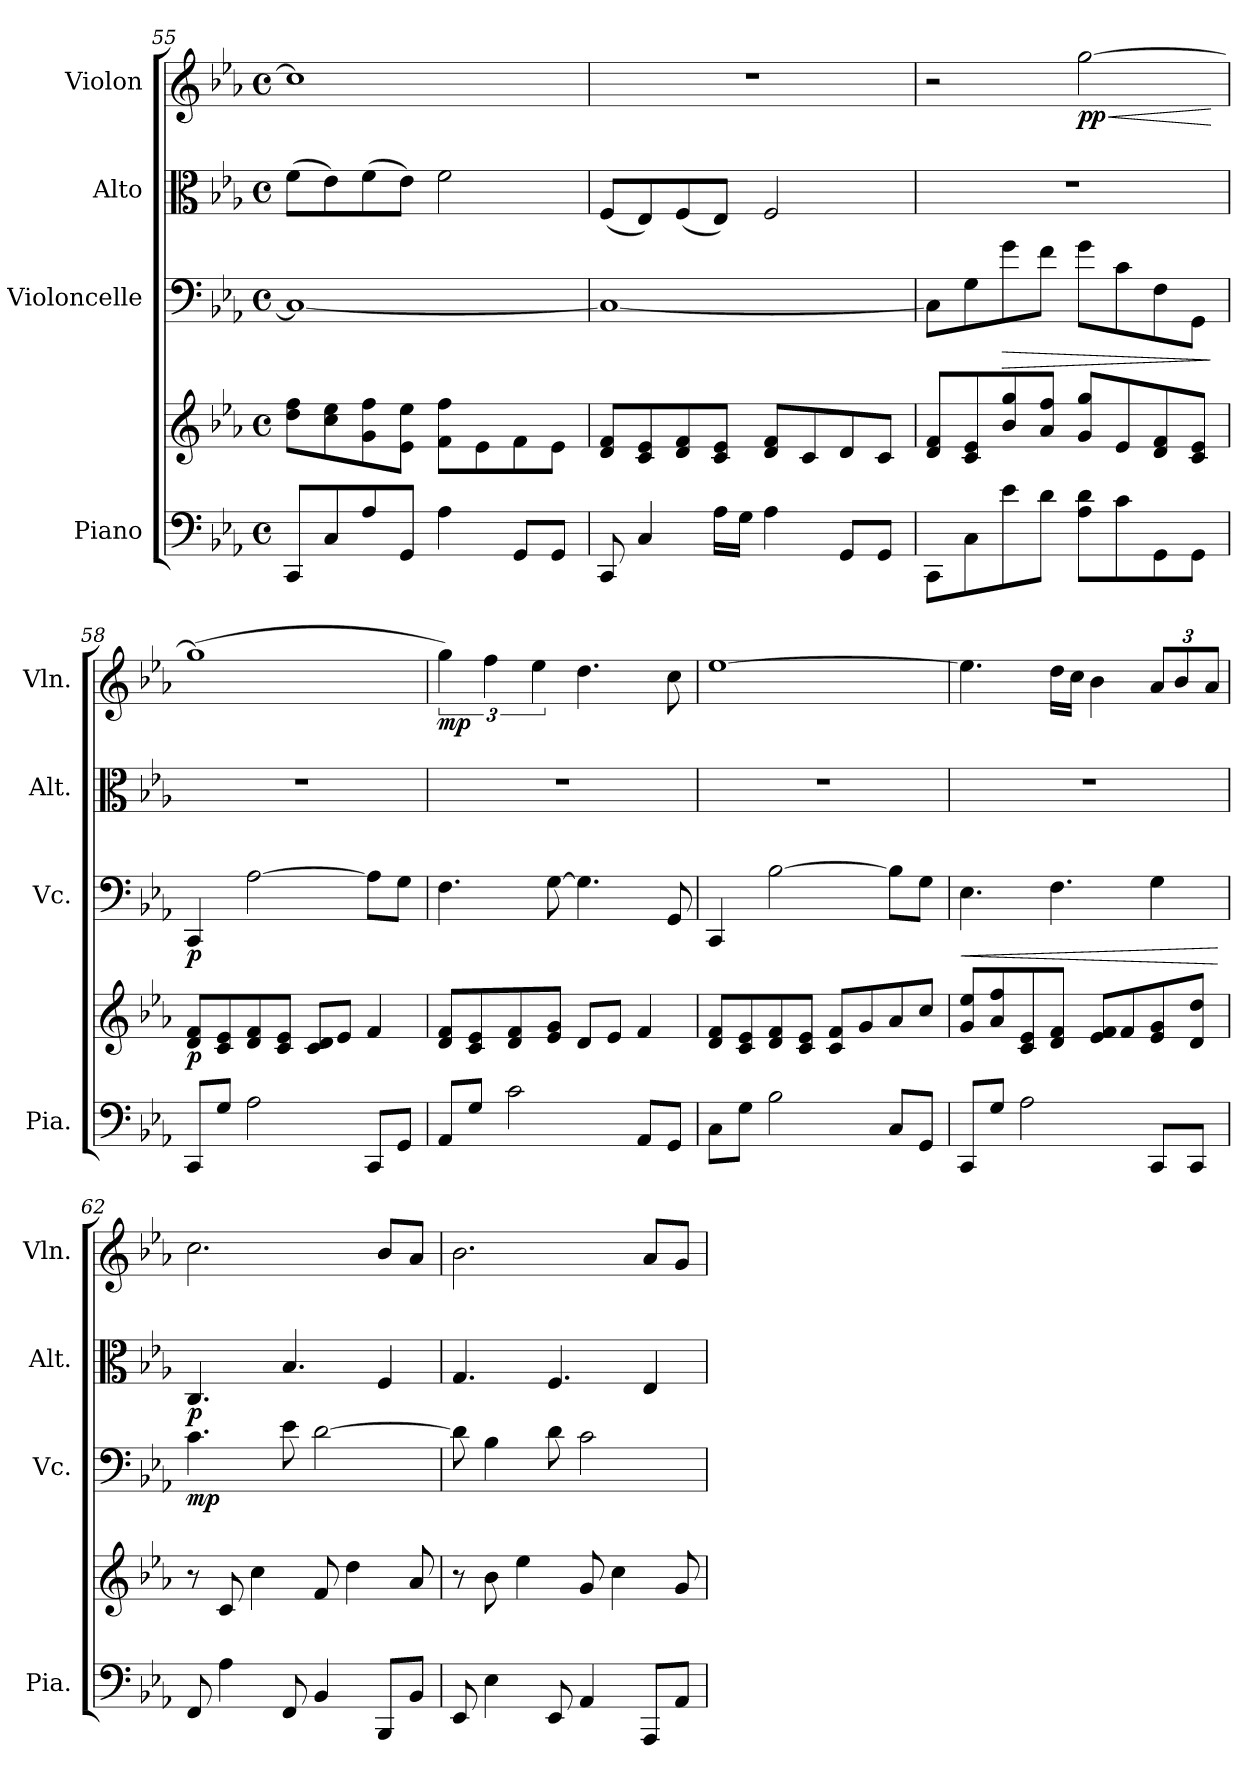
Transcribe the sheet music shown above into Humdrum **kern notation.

**kern	**kern	**dynam	**kern	**dynam	**kern	**dynam	**kern	**dynam
*part4	*part4	*part4	*part3	*part3	*part2	*part2	*part1	*part1
*staff5	*staff4	*staff4/5	*staff3	*staff3	*staff2	*staff2	*staff1	*staff1
*I"Piano	*	*	*I"Violoncelle	*	*I"Alto	*	*I"Violon	*
*I'Pia.	*	*	*I'Vc.	*	*I'Alt.	*	*I'Vln.	*
!!LO:PB:g=z
*clefF4	*clefG2	*	*clefF4	*	*clefC3	*	*clefG2	*
*k[b-e-a-]	*k[b-e-a-]	*	*k[b-e-a-]	*	*k[b-e-a-]	*	*k[b-e-a-]	*
*M4/4	*M4/4	*	*M4/4	*	*M4/4	*	*M4/4	*
*met(c)	*met(c)	*	*met(c)	*	*met(c)	*	*met(c)	*
=55	=55	=55	=55	=55	=55	=55	=55	=55
8CC/L	8dd\ 8ff\L	.	1C_	.	(8f\L	.	1cc]	.
8C/	8cc\ 8ee-\	.	.	.	8e-\)	.	.	.
8A-/	8g\ 8ff\	.	.	.	(8f\	.	.	.
8GG/J	8e-\ 8ee-\J	.	.	.	8e-\J)	.	.	.
4A-\	8f\ 8ff\L	.	.	.	2f\	.	.	.
.	8e-\	.	.	.	.	.	.	.
8GG/L	8f\	.	.	.	.	.	.	.
8GG/J	8e-\J	.	.	.	.	.	.	.
=56	=56	=56	=56	=56	=56	=56	=56	=56
8CC/	8d/ 8f/L	.	1C_	.	(8F/L	.	1r	.
4C/	8c/ 8e-/	.	.	.	8E-/)	.	.	.
.	8d/ 8f/	.	.	.	(8F/	.	.	.
16A-\LL	8c/ 8e-/J	.	.	.	8E-/J)	.	.	.
16G\JJ	.	.	.	.	.	.	.	.
4A-\	8d/ 8f/L	.	.	.	2F/	.	.	.
.	8c/	.	.	.	.	.	.	.
8GG/L	8d/	.	.	.	.	.	.	.
8GG/J	8c/J	.	.	.	.	.	.	.
=57	=57	=57	=57	=57	=57	=57	=57	=57
8CC\L	8d/ 8f/L	.	8C\L]	.	1r	.	2r	.
8C\	8c/ 8e-/	.	8G\	.	.	.	.	.
!	!	!	!	!LO:HP:b	!	!	!	!
8e-\	8b-/ 8gg/	.	8g\	>	.	.	.	.
8d\J	8a-/ 8ff/J	.	8f\J	.	.	.	.	.
!	!	!	!	!	!	!	!	!LO:HP:b
!	!	!	!	!	!	!	!	!LO:DY:n=1:b
8A-\ 8d\L	8g/ 8gg/L	.	8g\L	.	.	.	[2gg\	< pp
8c\	8e-/	.	8c\	.	.	.	.	.
8GG\	8d/ 8f/	.	8F\	.	.	.	.	.
8GG\J	8c/ 8e-/J	.	8GG\J	.	.	.	.	.
.	.	.	.	]	.	.	.	[
=58	=58	=58	=58	=58	=58	=58	=58	=58
!	!	!LO:DY:b	!	!LO:DY:b	!	!	!	!
8CC/L	8d/ 8f/L	p	4CC/	p	1r	.	(1gg]	.
8G/J	8c/ 8e-/	.	.	.	.	.	.	.
2A-\	8d/ 8f/	.	[2A-\	.	.	.	.	.
.	8c/ 8e-/J	.	.	.	.	.	.	.
.	8c/ 8d/L	.	.	.	.	.	.	.
.	8e-/J	.	.	.	.	.	.	.
8CC/L	4f/	.	8A-\L]	.	.	.	.	.
8GG/J	.	.	8G\J	.	.	.	.	.
!!LO:LB:g=z
=59	=59	=59	=59	=59	=59	=59	=59	=59
!	!	!	!	!	!	!	!	!LO:DY:b
8AA-/L	8d/ 8f/L	.	4.F\	.	1r	.	6gg\)	mp
8G/J	8c/ 8e-/	.	.	.	.	.	.	.
.	.	.	.	.	.	.	6ff\	.
2c\	8d/ 8f/	.	.	.	.	.	.	.
.	.	.	.	.	.	.	6ee-\	.
.	8e-/ 8g/J	.	[8G\	.	.	.	.	.
.	8d/L	.	4.G\]	.	.	.	4.dd\	.
.	8e-/J	.	.	.	.	.	.	.
8AA-/L	4f/	.	.	.	.	.	.	.
8GG/J	.	.	8GG/	.	.	.	8cc\	.
=60	=60	=60	=60	=60	=60	=60	=60	=60
8C\L	8d/ 8f/L	.	4CC/	.	1r	.	[1ee-	.
8G\J	8c/ 8e-/	.	.	.	.	.	.	.
2B-\	8d/ 8f/	.	[2B-\	.	.	.	.	.
.	8c/ 8e-/J	.	.	.	.	.	.	.
.	8c/ 8f/L	.	.	.	.	.	.	.
.	8g/	.	.	.	.	.	.	.
8C/L	8a-/	.	8B-\L]	.	.	.	.	.
8GG/J	8cc/J	.	8G\J	.	.	.	.	.
=61	=61	=61	=61	=61	=61	=61	=61	=61
!	!	!	!	!LO:HP:b	!	!	!	!
8CC/L	8g/ 8ee-/L	.	4.E-\	<	1r	.	4.ee-\]	.
8G/J	8a-/ 8ff/	.	.	.	.	.	.	.
2A-\	8c/ 8e-/	.	.	.	.	.	.	.
.	8d/ 8f/J	.	4.F\	.	.	.	16dd\LL	.
.	.	.	.	.	.	.	16cc\JJ	.
.	8e-/ 8f/L	.	.	.	.	.	4b-\	.
.	8f/	.	.	.	.	.	.	.
*	*	*	*	*	*	*	*Xbrackettup	*
8CC/L	8e-/ 8g/	.	4G\	.	.	.	12a-/L	.
.	.	.	.	.	.	.	12b-/	.
8CC/J	8d/ 8dd/J	.	.	.	.	.	.	.
.	.	.	.	.	.	.	12a-/J	.
.	.	.	.	[	.	.	.	.
=62	=62	=62	=62	=62	=62	=62	=62	=62
!	!	!	!	!LO:DY:b	!	!LO:DY:b	!	!
8FF/	8r	.	4.c\	mp	4.C/	p	2.cc\	.
4A-\	8c/	.	.	.	.	.	.	.
.	4cc\	.	.	.	.	.	.	.
8FF/	.	.	8e-\	.	4.B-/	.	.	.
4BB-/	8f/	.	[2d\	.	.	.	.	.
.	4dd\	.	.	.	.	.	.	.
8BBB-/L	.	.	.	.	4F/	.	8b-/L	.
8BB-/J	8a-/	.	.	.	.	.	8a-/J	.
!!LO:PB:g=z
=63	=63	=63	=63	=63	=63	=63	=63	=63
8EE-/	8r	.	8d\]	.	4.G/	.	2.b-\	.
4E-\	8b-\	.	4B-\	.	.	.	.	.
.	4ee-\	.	.	.	.	.	.	.
8EE-/	.	.	8d\	.	4.F/	.	.	.
4AA-/	8g/	.	2c\	.	.	.	.	.
.	4cc\	.	.	.	.	.	.	.
8AAA-/L	.	.	.	.	4E-/	.	8a-/L	.
8AA-/J	8g/	.	.	.	.	.	8g/J	.
=	=	=	=	=	=	=	=	=
*-	*-	*-	*-	*-	*-	*-	*-	*-
